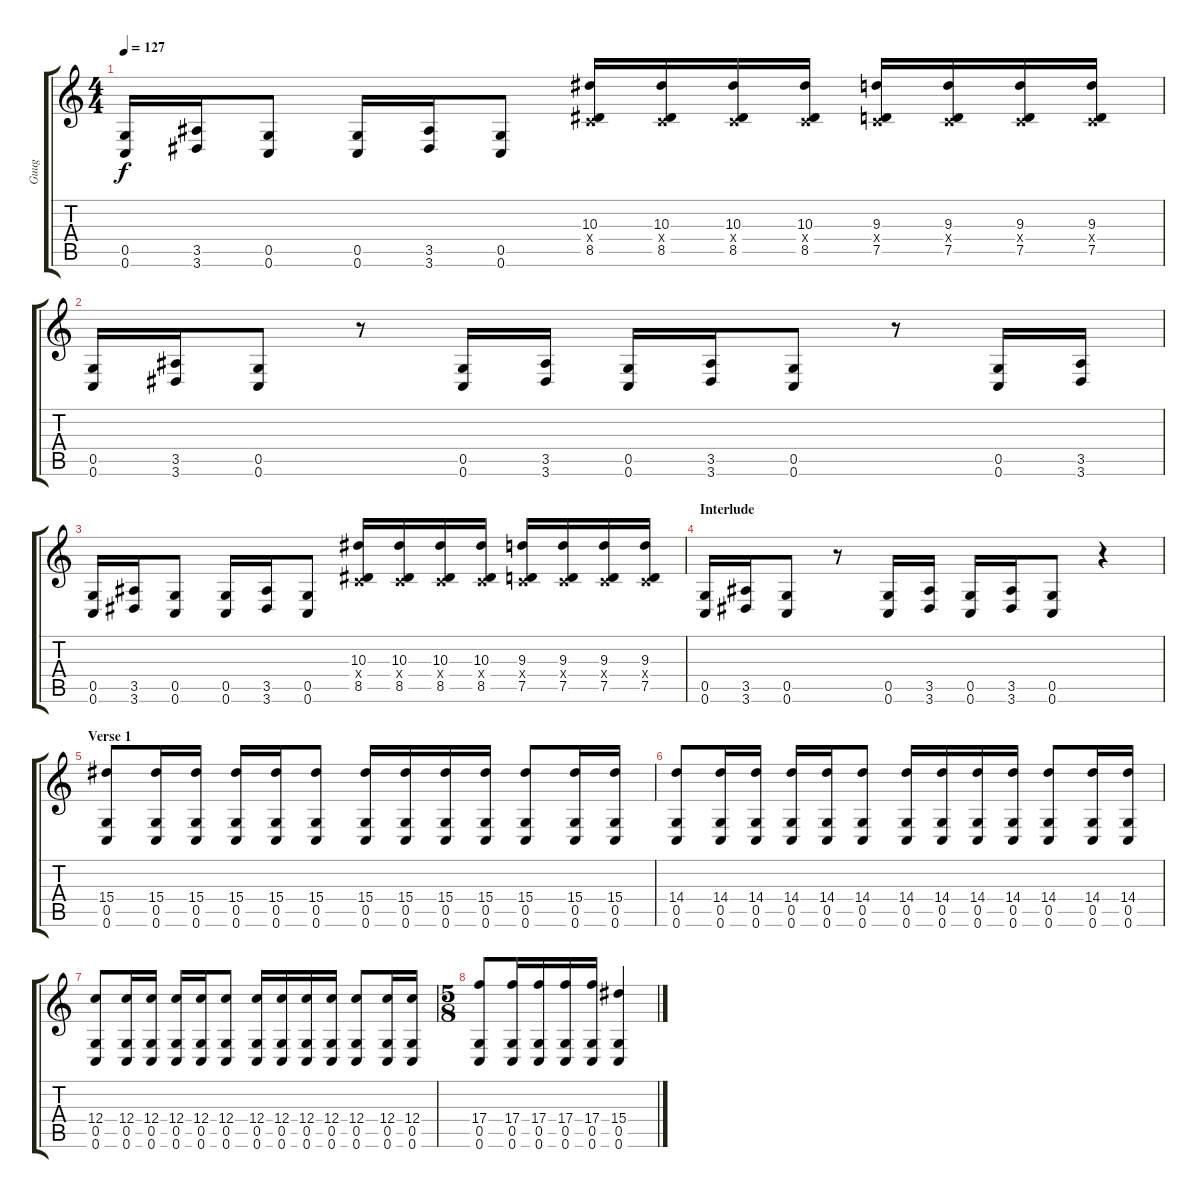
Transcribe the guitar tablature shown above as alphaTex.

\track ("Guug" "Guug") {instrument distortionguitar}
\staff {score tabs}
\tuning (D4 A3 F3 C3 G2 C2) {hide}
\ts (4 4)
\tempo 127
\clef g2
\ks c
(0.5 0.6).16{dy f} (3.5 3.6).16 (0.5 0.6).8 (0.5 0.6).16 (3.5 3.6).16 (0.5 0.6).8 (10.3 0.4{x} 8.5).16 (10.3 0.4{x} 8.5).16 (10.3 0.4{x} 8.5).16 (10.3 0.4{x} 8.5).16 (9.3 0.4{x} 7.5).16 (9.3 0.4{x} 7.5).16 (9.3 0.4{x} 7.5).16 (9.3 0.4{x} 7.5).16 |
(0.5 0.6).16 (3.5 3.6).16 (0.5 0.6).8 r.8 (0.5 0.6).16 (3.5 3.6).16 (0.5 0.6).16 (3.5 3.6).16 (0.5 0.6).8 r.8 (0.5 0.6).16 (3.5 3.6).16 |
(0.5 0.6).16 (3.5 3.6).16 (0.5 0.6).8 (0.5 0.6).16 (3.5 3.6).16 (0.5 0.6).8 (10.3 0.4{x} 8.5).16 (10.3 0.4{x} 8.5).16 (10.3 0.4{x} 8.5).16 (10.3 0.4{x} 8.5).16 (9.3 0.4{x} 7.5).16 (9.3 0.4{x} 7.5).16 (9.3 0.4{x} 7.5).16 (9.3 0.4{x} 7.5).16 |
\section ("" "Interlude")
(0.5 0.6).16 (3.5 3.6).16 (0.5 0.6).8 r.8 (0.5 0.6).16 (3.5 3.6).16 (0.5 0.6).16 (3.5 3.6).16 (0.5 0.6).8 r.4 |
\section ("" "Verse 1")
(15.4 0.5 0.6).8 (15.4 0.5 0.6).16 (15.4 0.5 0.6).16 (15.4 0.5 0.6).16 (15.4 0.5 0.6).16 (15.4 0.5 0.6).8 (15.4 0.5 0.6).16 (15.4 0.5 0.6).16 (15.4 0.5 0.6).16 (15.4 0.5 0.6).16 (15.4 0.5 0.6).8 (15.4 0.5 0.6).16 (15.4 0.5 0.6).16 |
(14.4 0.5 0.6).8 (14.4 0.5 0.6).16 (14.4 0.5 0.6).16 (14.4 0.5 0.6).16 (14.4 0.5 0.6).16 (14.4 0.5 0.6).8 (14.4 0.5 0.6).16 (14.4 0.5 0.6).16 (14.4 0.5 0.6).16 (14.4 0.5 0.6).16 (14.4 0.5 0.6).8 (14.4 0.5 0.6).16 (14.4 0.5 0.6).16 |
(12.4 0.5 0.6).8 (12.4 0.5 0.6).16 (12.4 0.5 0.6).16 (12.4 0.5 0.6).16 (12.4 0.5 0.6).16 (12.4 0.5 0.6).8 (12.4 0.5 0.6).16 (12.4 0.5 0.6).16 (12.4 0.5 0.6).16 (12.4 0.5 0.6).16 (12.4 0.5 0.6).8 (12.4 0.5 0.6).16 (12.4 0.5 0.6).16 |
\ts (5 8)
(17.4 0.5 0.6).8 (17.4 0.5 0.6).16 (17.4 0.5 0.6).16 (17.4 0.5 0.6).16 (17.4 0.5 0.6).16 (15.4 0.5 0.6).4
